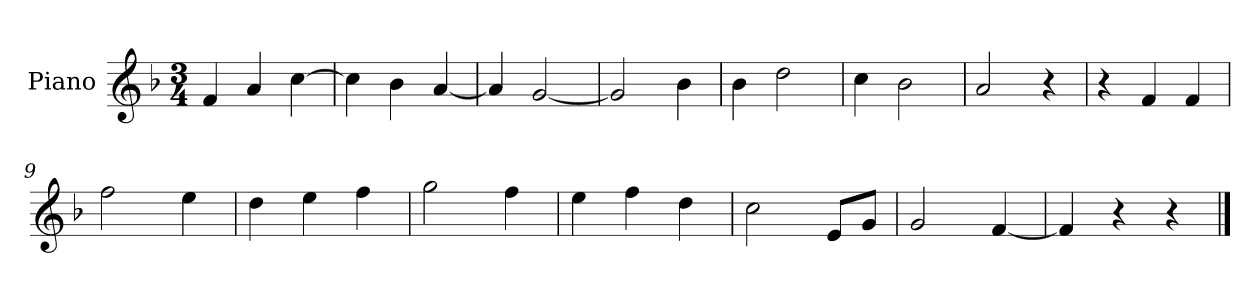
**kern
*part1
*staff1
*I"Piano
*I'P-no
*clefG2
*k[b-]
*M3/4
*MM177
=1
4f/
4a/
[4cc\
=2
4cc\]
4b-\
[4a/
=3
4a/]
[2g/
=4
2g/]
4b-\
=5
4b-\
2dd\
=6
4cc\
2b-\
=7
2a/
4r
=8
4r
4f/
4f/
=9
2ff\
4ee\
=10
4dd\
4ee\
4ff\
=11
2gg\
4ff\
=12
4ee\
4ff\
4dd\
!!LO:LB:g=z
=13
2cc\
8e/L
8g/J
=14
2g/
[4f/
=15
4f/]
4r
4r
==
*-
